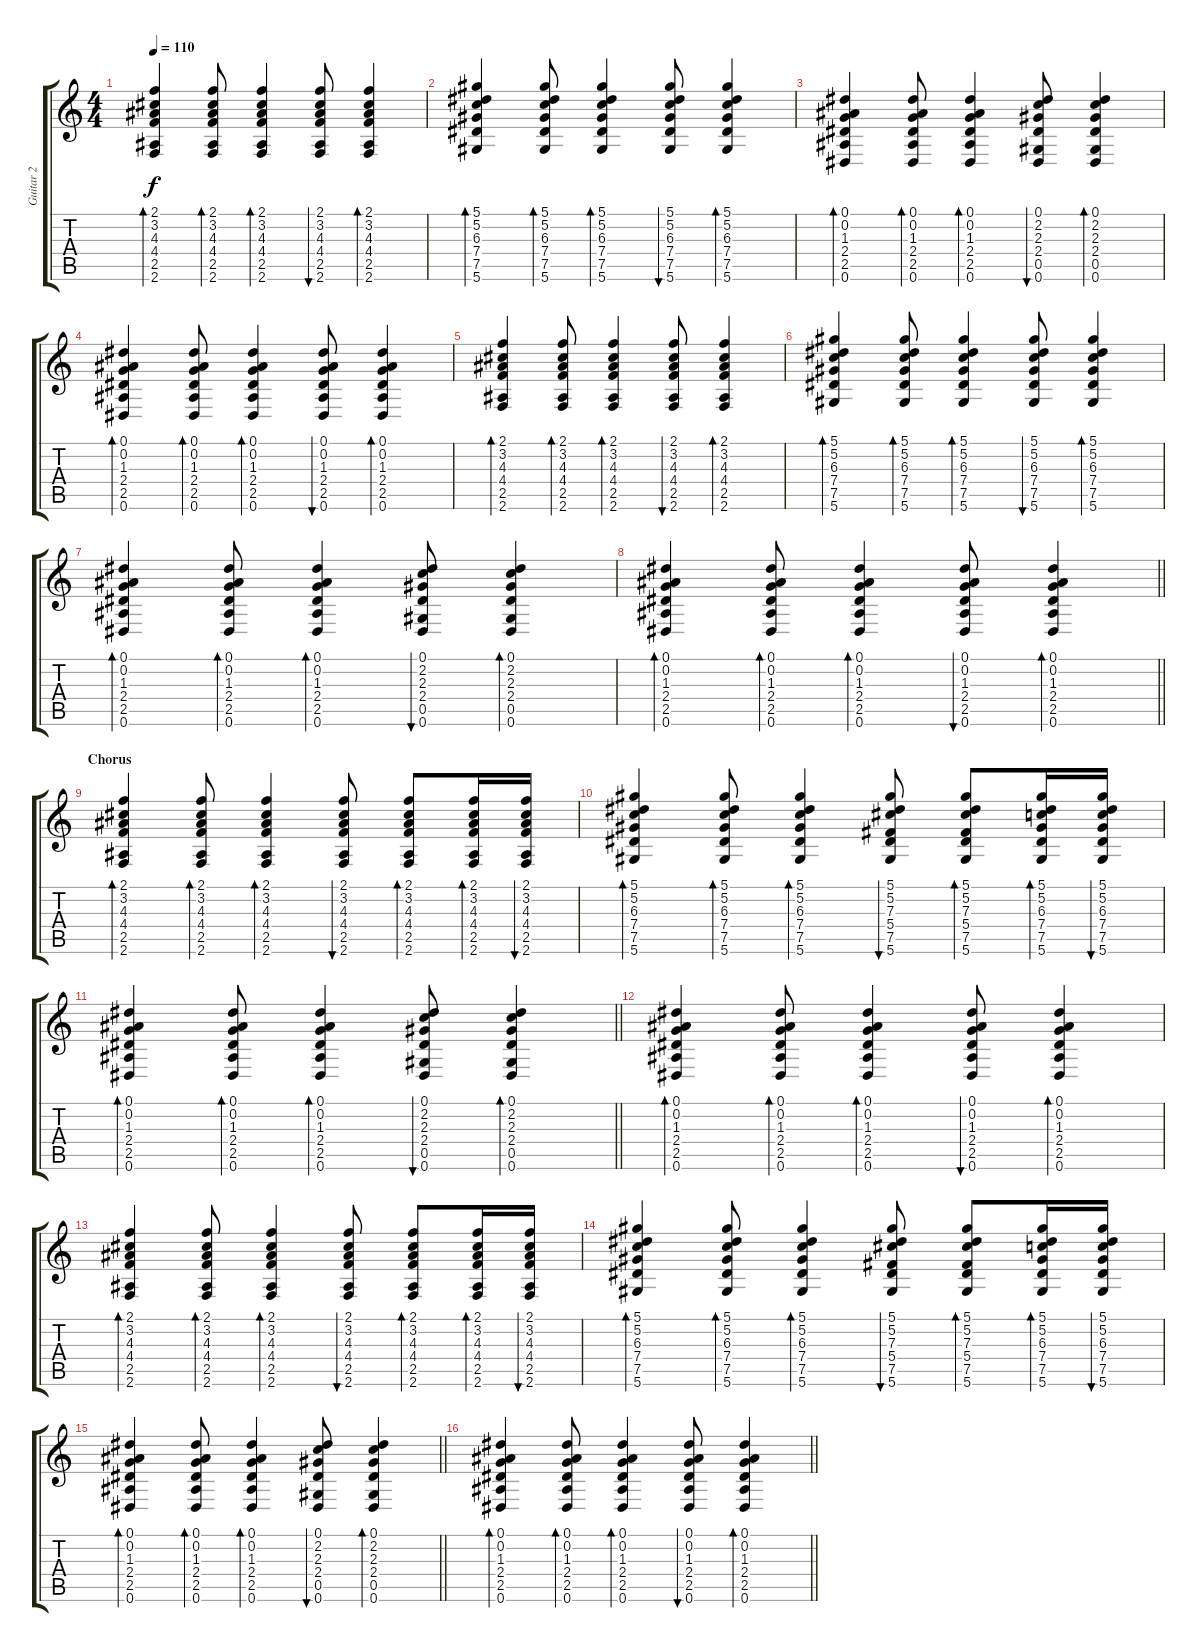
\track ("Guitar 2" "Guitar 2") {instrument acousticguitarsteel}
\staff {score tabs}
\tuning (Eb4 Bb3 Gb3 Db3 Ab2 Eb2) {hide}
\ts (4 4)
\tempo 110
\clef g2
\ks c
(2.1 3.2 4.3 4.4 2.5 2.6).4{bd 60 dy f} (2.1 3.2 4.3 4.4 2.5 2.6).8{bd 60} (2.1 3.2 4.3 4.4 2.5 2.6).4{bd 60} (2.1 3.2 4.3 4.4 2.5 2.6).8{bu 60} (2.1 3.2 4.3 4.4 2.5 2.6).4{bd 60} |
(5.1 5.2 6.3 7.4 7.5 5.6).4{bd 60} (5.1 5.2 6.3 7.4 7.5 5.6).8{bd 60} (5.1 5.2 6.3 7.4 7.5 5.6).4{bd 60} (5.1 5.2 6.3 7.4 7.5 5.6).8{bu 60} (5.1 5.2 6.3 7.4 7.5 5.6).4{bd 60} |
(0.1 0.2 1.3 2.4 2.5 0.6).4{bd 60} (0.1 0.2 1.3 2.4 2.5 0.6).8{bd 60} (0.1 0.2 1.3 2.4 2.5 0.6).4{bd 60} (0.1 2.2 2.3 2.4 0.5 0.6).8{bu 60} (0.1 2.2 2.3 2.4 0.5 0.6).4{bd 60} |
(0.1 0.2 1.3 2.4 2.5 0.6).4{bd 60} (0.1 0.2 1.3 2.4 2.5 0.6).8{bd 60} (0.1 0.2 1.3 2.4 2.5 0.6).4{bd 60} (0.1 0.2 1.3 2.4 2.5 0.6).8{bu 60} (0.1 0.2 1.3 2.4 2.5 0.6).4{bd 60} |
(2.1 3.2 4.3 4.4 2.5 2.6).4{bd 60} (2.1 3.2 4.3 4.4 2.5 2.6).8{bd 60} (2.1 3.2 4.3 4.4 2.5 2.6).4{bd 60} (2.1 3.2 4.3 4.4 2.5 2.6).8{bu 60} (2.1 3.2 4.3 4.4 2.5 2.6).4{bd 60} |
(5.1 5.2 6.3 7.4 7.5 5.6).4{bd 60} (5.1 5.2 6.3 7.4 7.5 5.6).8{bd 60} (5.1 5.2 6.3 7.4 7.5 5.6).4{bd 60} (5.1 5.2 6.3 7.4 7.5 5.6).8{bu 60} (5.1 5.2 6.3 7.4 7.5 5.6).4{bd 60} |
(0.1 0.2 1.3 2.4 2.5 0.6).4{bd 60} (0.1 0.2 1.3 2.4 2.5 0.6).8{bd 60} (0.1 0.2 1.3 2.4 2.5 0.6).4{bd 60} (0.1 2.2 2.3 2.4 0.5 0.6).8{bu 60} (0.1 2.2 2.3 2.4 0.5 0.6).4{bd 60} |
\barLineRight lightlight
(0.1 0.2 1.3 2.4 2.5 0.6).4{bd 60} (0.1 0.2 1.3 2.4 2.5 0.6).8{bd 60} (0.1 0.2 1.3 2.4 2.5 0.6).4{bd 60} (0.1 0.2 1.3 2.4 2.5 0.6).8{bu 60} (0.1 0.2 1.3 2.4 2.5 0.6).4{bd 60} |
\section ("" "Chorus")
(2.1 3.2 4.3 4.4 2.5 2.6).4{bd 60} (2.1 3.2 4.3 4.4 2.5 2.6).8{bd 60} (2.1 3.2 4.3 4.4 2.5 2.6).4{bd 60} (2.1 3.2 4.3 4.4 2.5 2.6).8{bu 60} (2.1 3.2 4.3 4.4 2.5 2.6).8{bd 60} (2.1 3.2 4.3 4.4 2.5 2.6).16{bd 60} (2.1 3.2 4.3 4.4 2.5 2.6).16{bu 60} |
(5.1 5.2 6.3 7.4 7.5 5.6).4{bd 60} (5.1 5.2 6.3 7.4 7.5 5.6).8{bd 60} (5.1 5.2 6.3 7.4 7.5 5.6).4{bd 60} (5.1 5.2 7.3 5.4 7.5 5.6).8{bu 60} (5.1 5.2 7.3 5.4 7.5 5.6).8{bd 60} (5.1 5.2 6.3 7.4 7.5 5.6).16{bd 60} (5.1 5.2 6.3 7.4 7.5 5.6).16{bu 60} |
\barLineRight lightlight
(0.1 0.2 1.3 2.4 2.5 0.6).4{bd 60} (0.1 0.2 1.3 2.4 2.5 0.6).8{bd 60} (0.1 0.2 1.3 2.4 2.5 0.6).4{bd 60} (0.1 2.2 2.3 2.4 0.5 0.6).8{bu 60} (0.1 2.2 2.3 2.4 0.5 0.6).4{bd 60} |
(0.1 0.2 1.3 2.4 2.5 0.6).4{bd 60} (0.1 0.2 1.3 2.4 2.5 0.6).8{bd 60} (0.1 0.2 1.3 2.4 2.5 0.6).4{bd 60} (0.1 0.2 1.3 2.4 2.5 0.6).8{bu 60} (0.1 0.2 1.3 2.4 2.5 0.6).4{bd 60} |
(2.1 3.2 4.3 4.4 2.5 2.6).4{bd 60} (2.1 3.2 4.3 4.4 2.5 2.6).8{bd 60} (2.1 3.2 4.3 4.4 2.5 2.6).4{bd 60} (2.1 3.2 4.3 4.4 2.5 2.6).8{bu 60} (2.1 3.2 4.3 4.4 2.5 2.6).8{bd 60} (2.1 3.2 4.3 4.4 2.5 2.6).16{bd 60} (2.1 3.2 4.3 4.4 2.5 2.6).16{bu 60} |
(5.1 5.2 6.3 7.4 7.5 5.6).4{bd 60} (5.1 5.2 6.3 7.4 7.5 5.6).8{bd 60} (5.1 5.2 6.3 7.4 7.5 5.6).4{bd 60} (5.1 5.2 7.3 5.4 7.5 5.6).8{bu 60} (5.1 5.2 7.3 5.4 7.5 5.6).8{bd 60} (5.1 5.2 6.3 7.4 7.5 5.6).16{bd 60} (5.1 5.2 6.3 7.4 7.5 5.6).16{bu 60} |
\barLineRight lightlight
(0.1 0.2 1.3 2.4 2.5 0.6).4{bd 60} (0.1 0.2 1.3 2.4 2.5 0.6).8{bd 60} (0.1 0.2 1.3 2.4 2.5 0.6).4{bd 60} (0.1 2.2 2.3 2.4 0.5 0.6).8{bu 60} (0.1 2.2 2.3 2.4 0.5 0.6).4{bd 60} |
\barLineRight lightlight
(0.1 0.2 1.3 2.4 2.5 0.6).4{bd 60} (0.1 0.2 1.3 2.4 2.5 0.6).8{bd 60} (0.1 0.2 1.3 2.4 2.5 0.6).4{bd 60} (0.1 0.2 1.3 2.4 2.5 0.6).8{bu 60} (0.1 0.2 1.3 2.4 2.5 0.6).4{bd 60}
